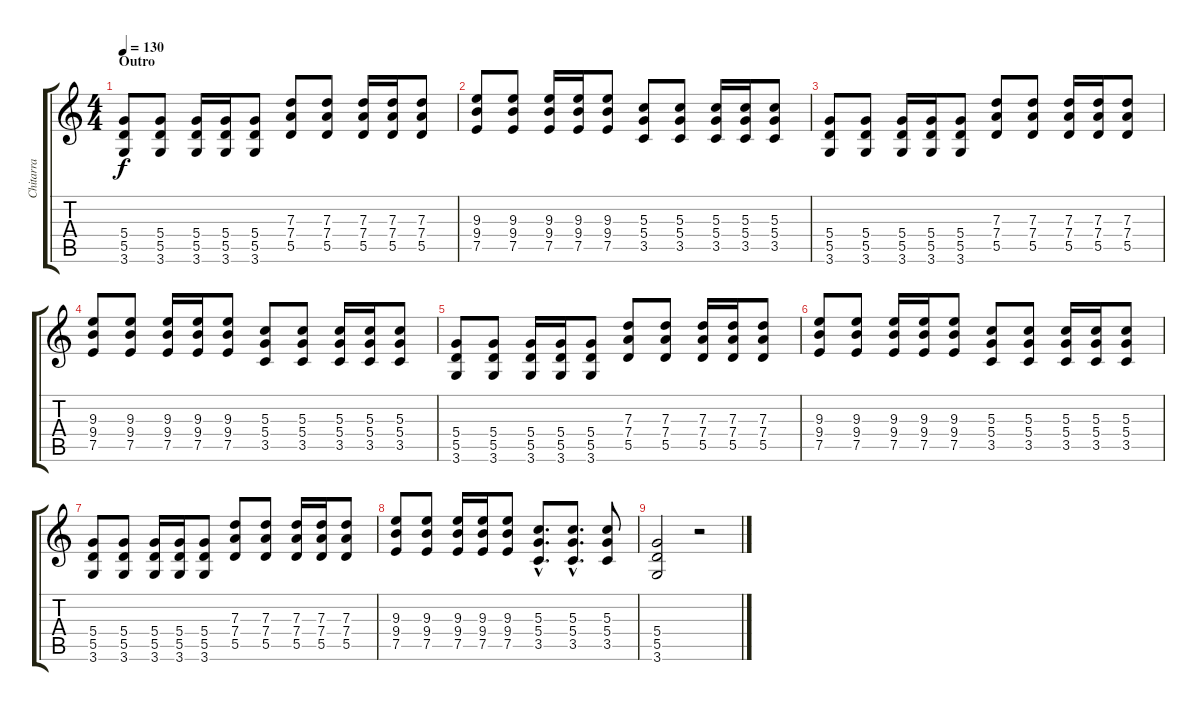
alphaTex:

\track ("Chitarra" "Chitarra") {instrument distortionguitar}
\staff {score tabs}
\tuning (E4 B3 G3 D3 A2 E2) {hide}
\ts (4 4)
\section ("" "Outro")
\tempo 130
\clef g2
\ks c
(5.4 5.5 3.6).8{dy f} (5.4 5.5 3.6).8 (5.4 5.5 3.6).16 (5.4 5.5 3.6).16 (5.4 5.5 3.6).8 (7.3 7.4 5.5).8 (7.3 7.4 5.5).8 (7.3 7.4 5.5).16 (7.3 7.4 5.5).16 (7.3 7.4 5.5).8 |
(9.3 9.4 7.5).8 (9.3 9.4 7.5).8 (9.3 9.4 7.5).16 (9.3 9.4 7.5).16 (9.3 9.4 7.5).8 (5.3 5.4 3.5).8 (5.3 5.4 3.5).8 (5.3 5.4 3.5).16 (5.3 5.4 3.5).16 (5.3 5.4 3.5).8 |
(5.4 5.5 3.6).8 (5.4 5.5 3.6).8 (5.4 5.5 3.6).16 (5.4 5.5 3.6).16 (5.4 5.5 3.6).8 (7.3 7.4 5.5).8 (7.3 7.4 5.5).8 (7.3 7.4 5.5).16 (7.3 7.4 5.5).16 (7.3 7.4 5.5).8 |
(9.3 9.4 7.5).8 (9.3 9.4 7.5).8 (9.3 9.4 7.5).16 (9.3 9.4 7.5).16 (9.3 9.4 7.5).8 (5.3 5.4 3.5).8 (5.3 5.4 3.5).8 (5.3 5.4 3.5).16 (5.3 5.4 3.5).16 (5.3 5.4 3.5).8 |
(5.4 5.5 3.6).8 (5.4 5.5 3.6).8 (5.4 5.5 3.6).16 (5.4 5.5 3.6).16 (5.4 5.5 3.6).8 (7.3 7.4 5.5).8 (7.3 7.4 5.5).8 (7.3 7.4 5.5).16 (7.3 7.4 5.5).16 (7.3 7.4 5.5).8 |
(9.3 9.4 7.5).8 (9.3 9.4 7.5).8 (9.3 9.4 7.5).16 (9.3 9.4 7.5).16 (9.3 9.4 7.5).8 (5.3 5.4 3.5).8 (5.3 5.4 3.5).8 (5.3 5.4 3.5).16 (5.3 5.4 3.5).16 (5.3 5.4 3.5).8 |
(5.4 5.5 3.6).8 (5.4 5.5 3.6).8 (5.4 5.5 3.6).16 (5.4 5.5 3.6).16 (5.4 5.5 3.6).8 (7.3 7.4 5.5).8 (7.3 7.4 5.5).8 (7.3 7.4 5.5).16 (7.3 7.4 5.5).16 (7.3 7.4 5.5).8 |
(9.3 9.4 7.5).8 (9.3 9.4 7.5).8 (9.3 9.4 7.5).16 (9.3 9.4 7.5).16 (9.3 9.4 7.5).8 (5.3{hac} 5.4{hac} 3.5{hac}).8{d} (5.3{hac} 5.4{hac} 3.5{hac}).8{d} (5.3 5.4 3.5).8 |
(5.4 5.5 3.6).2 r.2
